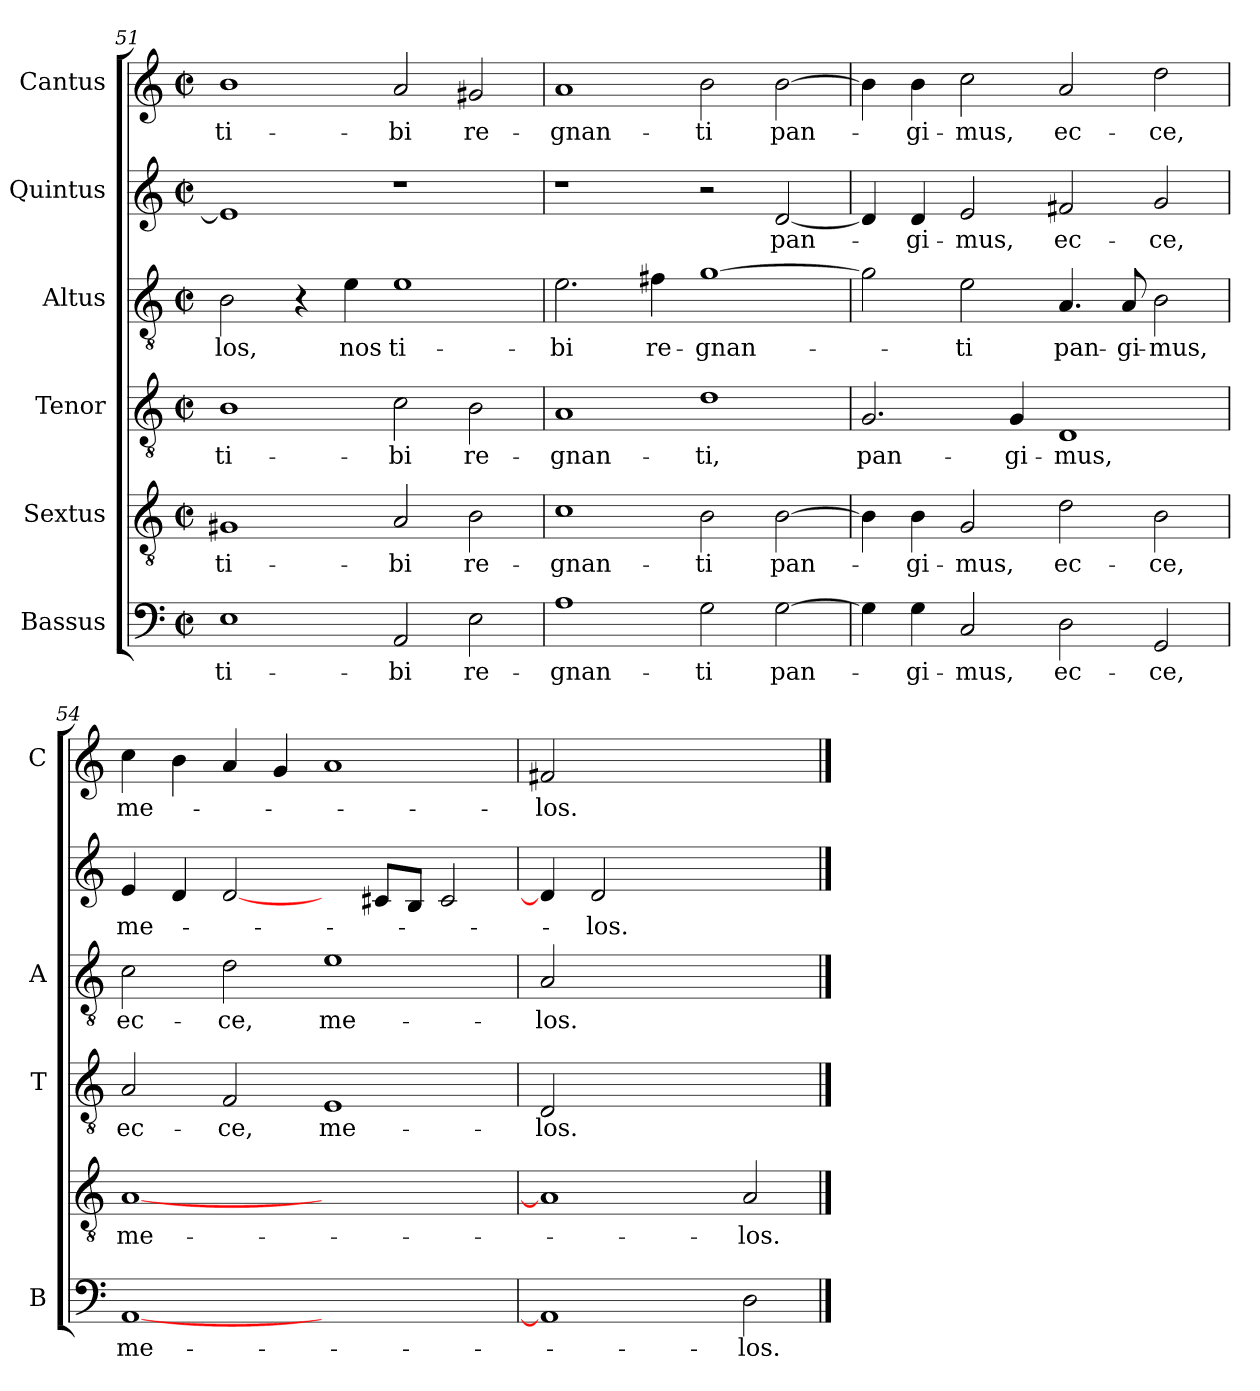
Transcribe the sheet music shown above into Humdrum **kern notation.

**kern	**text	**kern	**text	**kern	**text	**kern	**text	**kern	**text	**kern	**text
*part6	*part6	*part5	*part5	*part4	*part4	*part3	*part3	*part2	*part2	*part1	*part1
*staff6	*staff6	*staff5	*staff5	*staff4	*staff4	*staff3	*staff3	*staff2	*staff2	*staff1	*staff1
*I"Bassus	*	*I"Sextus	*	*I"Tenor	*	*I"Altus	*	*I"Quintus	*	*I"Cantus	*
*I'B	*	*	*	*I'T	*	*I'A	*	*	*	*I'C	*
*clefF4	*	*clefGv2	*	*clefGv2	*	*clefGv2	*	*clefG2	*	*clefG2	*
*k[]	*	*k[]	*	*k[]	*	*k[]	*	*k[]	*	*k[]	*
*C:	*	*C:	*	*C:	*	*C:	*	*C:	*	*C:	*
*M2/2	*	*M2/2	*	*M2/2	*	*M2/2	*	*M2/2	*	*M2/2	*
*met(c|)	*	*met(c|)	*	*met(c|)	*	*met(c|)	*	*met(c|)	*	*met(c|)	*
=51	=51	=51	=51	=51	=51	=51	=51	=51	=51	=51	=51
1E	ti-	1G#X	ti-	1B	ti-	2B\	-los,	1e]	.	1b	ti-
.	.	.	.	.	.	4r	.	.	.	.	.
.	.	.	.	.	.	4e\	nos	.	.	.	.
2AA/	-bi	2A/	-bi	2c\	-bi	1e	ti-	1r	.	2a/	-bi
2E\	re-	2B\	re-	2B\	re-	.	.	.	.	2g#X/	re-
=52	=52	=52	=52	=52	=52	=52	=52	=52	=52	=52	=52
1A	-gnan-	1c	-gnan-	1A	-gnan-	2.e\	-bi	1r	.	1a	-gnan-
.	.	.	.	.	.	4f#X\	re-	.	.	.	.
2G\	-ti	2B\	-ti	1d	-ti,	[1g	-gnan-	2r	.	2b\	-ti
[2G\	pan-	[2B\	pan-	.	.	.	.	[2d/	pan-	[2b\	pan-
=53	=53	=53	=53	=53	=53	=53	=53	=53	=53	=53	=53
4G\]	.	4B\]	.	2.G/	pan-	2g\]	.	4d/]	.	4b\]	.
4G\	-gi-	4B\	-gi-	.	.	.	.	4d/	-gi-	4b\	-gi-
2C/	-mus,	2G/	-mus,	.	.	2e\	-ti	2e/	-mus,	2cc\	-mus,
.	.	.	.	4G/	-gi-	.	.	.	.	.	.
2D\	ec-	2d\	ec-	1D	-mus,	4.A/	pan-	2f#X/	ec-	2a/	ec-
.	.	.	.	.	.	8A/	-gi-	.	.	.	.
2GG/	-ce,	2B\	-ce,	.	.	2B\	-mus,	2g/	-ce,	2dd\	-ce,
!!LO:LB:g=z
=54	=54	=54	=54	=54	=54	=54	=54	=54	=54	=54	=54
[1AA	me-	[1A	me-	2A/	ec-	2c\	ec-	4e/	me-	4cc\	me-
.	.	.	.	.	.	.	.	4d/	.	4b\	.
.	.	.	.	2F/	-ce,	2d\	-ce,	[2d/	.	4a/	.
.	.	.	.	.	.	.	.	.	.	4g/	.
1ryy	.	1ryy	.	1E	me-	1e	me-	4ryy	.	1a	.
.	.	.	.	.	.	.	.	8c#X/L	.	.	.
.	.	.	.	.	.	.	.	8B/J	.	.	.
.	.	.	.	.	.	.	.	2c#/	.	.	.
=55	=55	=55	=55	=55	=55	=55	=55	=55	=55	=55	=55
1AA]	.	1A]	.	2D/	-los.	2A/	-los.	4d/]	.	2f#X/	-los.
.	.	.	.	.	.	.	.	2d/	-los.	.	.
.	.	.	.	1ryy	.	1ryy	.	.	.	1ryy	.
.	.	.	.	.	.	.	.	2.ryy	.	.	.
2D\	-los.	2A/	-los.	.	.	.	.	.	.	.	.
==	==	==	==	==	==	==	==	==	==	==	==
*-	*-	*-	*-	*-	*-	*-	*-	*-	*-	*-	*-
